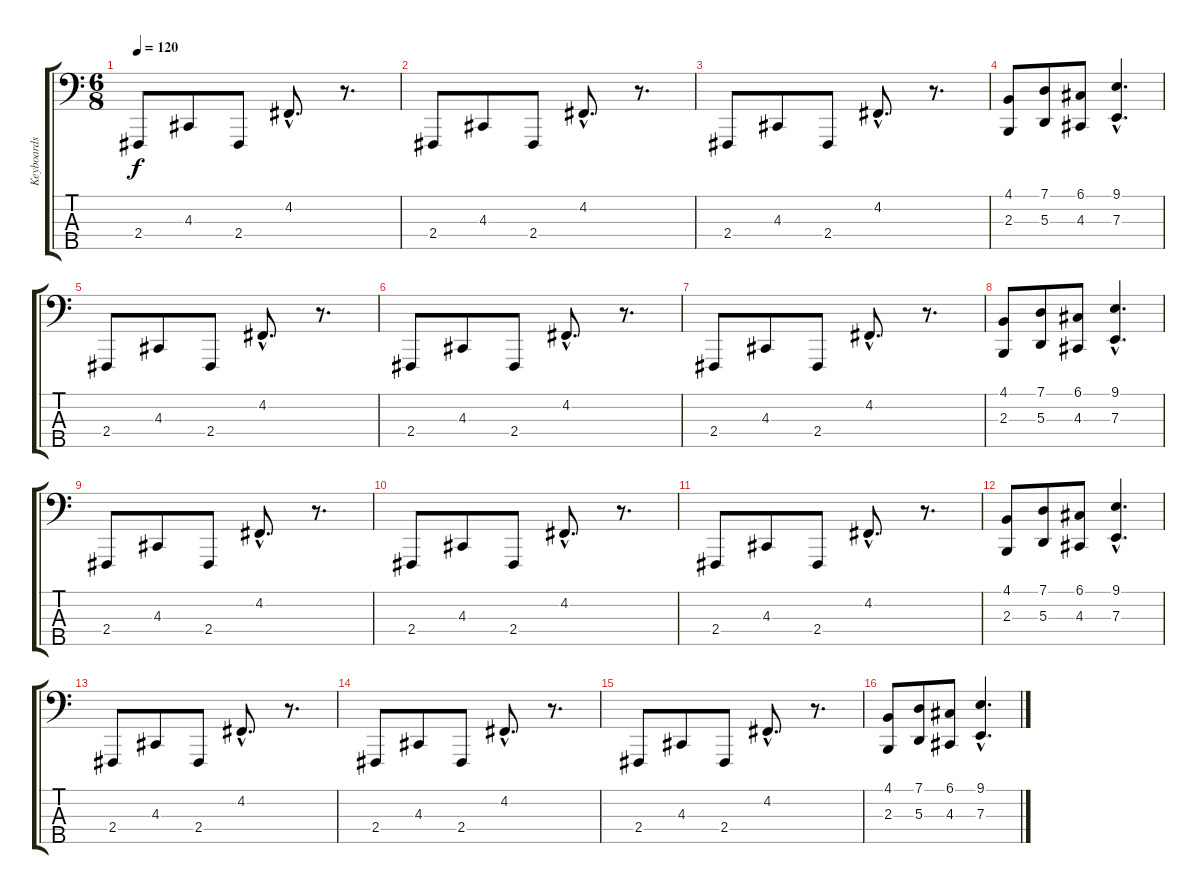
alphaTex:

\track ("Keyboards" "Keyboards") {instrument stringensemble1}
\staff {score tabs}
\tuning (G2 D2 A1 E1 B0) {hide}
\ts (6 8)
\tempo 120
\clef f4
\ks c
2.4.8{dy f instrument stringensemble1} 4.3.8 2.4.8 4.2{hac}.8{d} r.8{d} |
2.4.8 4.3.8 2.4.8 4.2{hac}.8{d} r.8{d} |
2.4.8 4.3.8 2.4.8 4.2{hac}.8{d} r.8{d} |
(4.1 2.3).8 (7.1 5.3).8 (6.1 4.3).8 (9.1{hac} 7.3{hac}).4{d} |
2.4.8 4.3.8 2.4.8 4.2{hac}.8{d} r.8{d} |
2.4.8 4.3.8 2.4.8 4.2{hac}.8{d} r.8{d} |
2.4.8 4.3.8 2.4.8 4.2{hac}.8{d} r.8{d} |
(4.1 2.3).8 (7.1 5.3).8 (6.1 4.3).8 (9.1{hac} 7.3{hac}).4{d} |
2.4.8 4.3.8 2.4.8 4.2{hac}.8{d} r.8{d} |
2.4.8 4.3.8 2.4.8 4.2{hac}.8{d} r.8{d} |
2.4.8 4.3.8 2.4.8 4.2{hac}.8{d} r.8{d} |
(4.1 2.3).8 (7.1 5.3).8 (6.1 4.3).8 (9.1{hac} 7.3{hac}).4{d} |
2.4.8 4.3.8 2.4.8 4.2{hac}.8{d} r.8{d} |
2.4.8 4.3.8 2.4.8 4.2{hac}.8{d} r.8{d} |
2.4.8 4.3.8 2.4.8 4.2{hac}.8{d} r.8{d} |
(4.1 2.3).8 (7.1 5.3).8 (6.1 4.3).8 (9.1{hac} 7.3{hac}).4{d}
